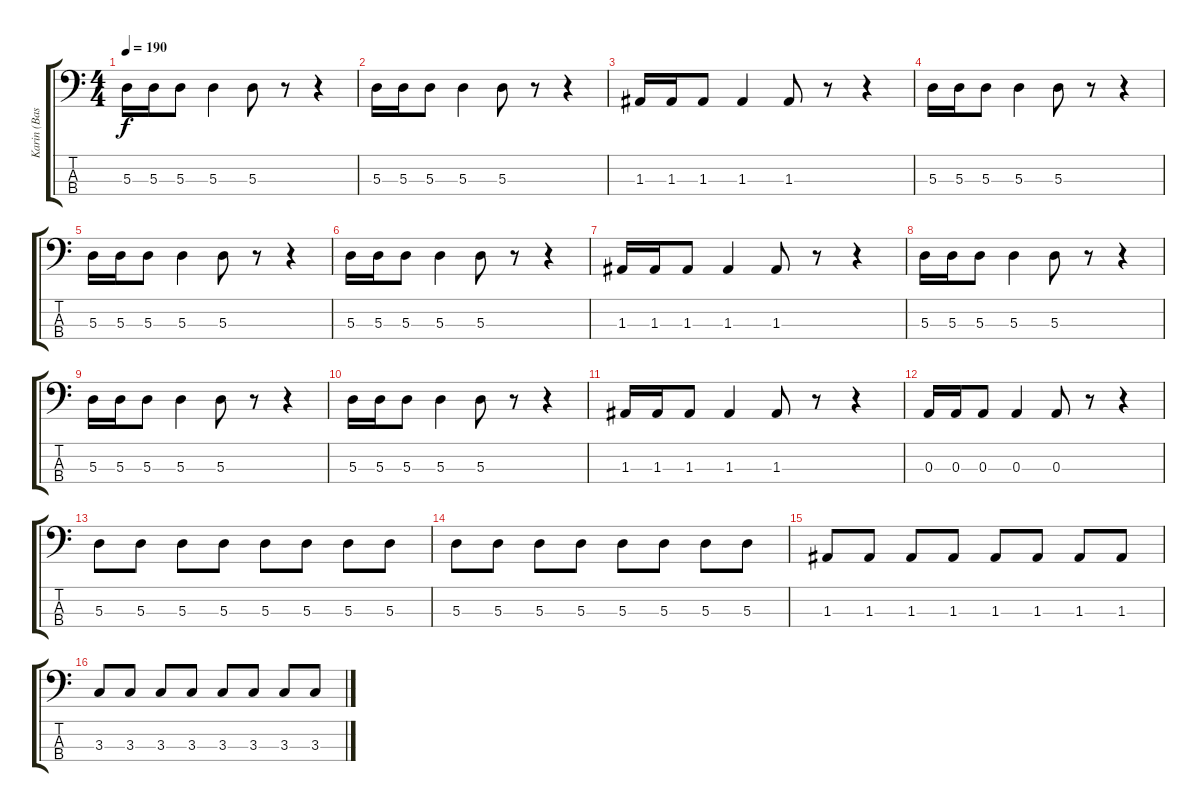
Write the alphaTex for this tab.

\track ("Karin (Bass)" "Karin (Bas") {instrument electricbasspick}
\staff {score tabs}
\tuning (G2 D2 A1 E1) {hide}
\ts (4 4)
\tempo 190
\clef f4
\ks c
5.3.16{dy f} 5.3.16 5.3.8 5.3.4 5.3.8 r.8 r.4 |
5.3.16 5.3.16 5.3.8 5.3.4 5.3.8 r.8 r.4 |
1.3.16 1.3.16 1.3.8 1.3.4 1.3.8 r.8 r.4 |
5.3.16 5.3.16 5.3.8 5.3.4 5.3.8 r.8 r.4 |
5.3.16 5.3.16 5.3.8 5.3.4 5.3.8 r.8 r.4 |
5.3.16 5.3.16 5.3.8 5.3.4 5.3.8 r.8 r.4 |
1.3.16 1.3.16 1.3.8 1.3.4 1.3.8 r.8 r.4 |
5.3.16 5.3.16 5.3.8 5.3.4 5.3.8 r.8 r.4 |
5.3.16 5.3.16 5.3.8 5.3.4 5.3.8 r.8 r.4 |
5.3.16 5.3.16 5.3.8 5.3.4 5.3.8 r.8 r.4 |
1.3.16 1.3.16 1.3.8 1.3.4 1.3.8 r.8 r.4 |
0.3.16 0.3.16 0.3.8 0.3.4 0.3.8 r.8 r.4 |
5.3.8 5.3.8 5.3.8 5.3.8 5.3.8 5.3.8 5.3.8 5.3.8 |
5.3.8 5.3.8 5.3.8 5.3.8 5.3.8 5.3.8 5.3.8 5.3.8 |
1.3.8 1.3.8 1.3.8 1.3.8 1.3.8 1.3.8 1.3.8 1.3.8 |
3.3.8 3.3.8 3.3.8 3.3.8 3.3.8 3.3.8 3.3.8 3.3.8
